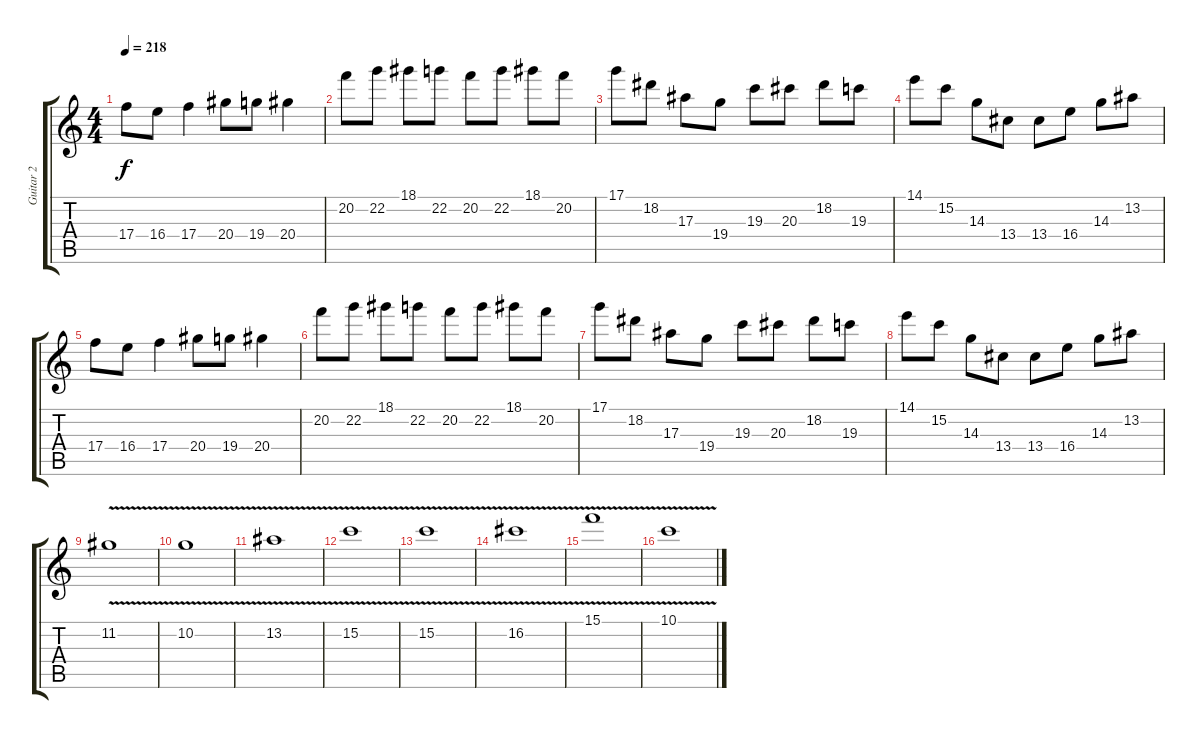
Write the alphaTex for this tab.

\track ("Guitar 2" "Guitar 2") {instrument distortionguitar}
\staff {score tabs}
\tuning (D4 A3 F3 C3 G2 D2) {hide}
\ts (4 4)
\tempo 218
\clef g2
\ks c
17.4.8{dy f} 16.4.8 17.4.4 20.4.8 19.4.8 20.4.4 |
20.2.8 22.2.8 18.1.8 22.2.8 20.2.8 22.2.8 18.1.8 20.2.8 |
17.1.8 18.2.8 17.3.8 19.4.8 19.3.8 20.3.8 18.2.8 19.3.8 |
14.1.8 15.2.8 14.3.8 13.4.8 13.4.8 16.4.8 14.3.8 13.2.8 |
17.4.8 16.4.8 17.4.4 20.4.8 19.4.8 20.4.4 |
20.2.8 22.2.8 18.1.8 22.2.8 20.2.8 22.2.8 18.1.8 20.2.8 |
17.1.8 18.2.8 17.3.8 19.4.8 19.3.8 20.3.8 18.2.8 19.3.8 |
14.1.8 15.2.8 14.3.8 13.4.8 13.4.8 16.4.8 14.3.8 13.2.8 |
11.2{v}.1 |
10.2{v}.1 |
13.2{v}.1 |
15.2{v}.1 |
15.2{v}.1 |
16.2{v}.1 |
15.1{v}.1 |
10.1{v}.1
